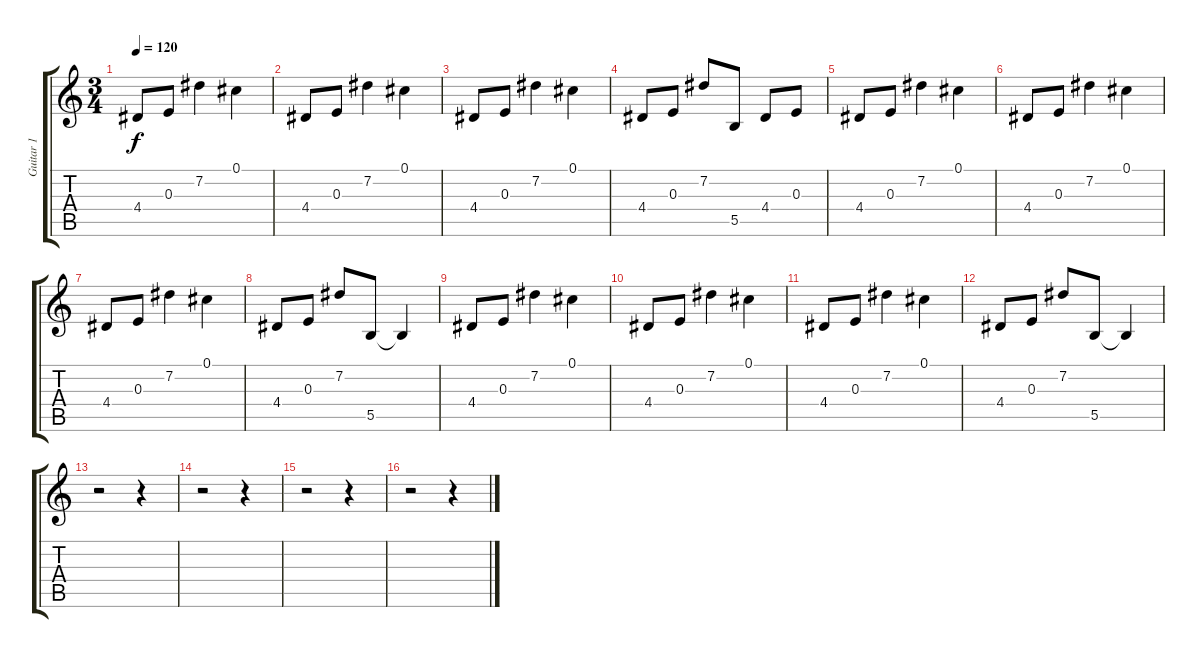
\track ("Guitar 1" "Guitar 1") {instrument electricguitarclean}
\staff {score tabs}
\tuning (Db4 Ab3 E3 B2 Gb2 Db2) {hide}
\ts (3 4)
\tempo 120
\clef g2
\ks c
4.4.8{dy f instrument electricguitarclean} 0.3.8 7.2.4 0.1.4 |
4.4.8 0.3.8 7.2.4 0.1.4 |
4.4.8 0.3.8 7.2.4 0.1.4 |
4.4.8 0.3.8 7.2.8 5.5.8 4.4.8 0.3.8 |
4.4.8 0.3.8 7.2.4 0.1.4 |
4.4.8 0.3.8 7.2.4 0.1.4 |
4.4.8 0.3.8 7.2.4 0.1.4 |
4.4.8 0.3.8 7.2.8 5.5.8 5.5{t}.4 |
4.4.8 0.3.8 7.2.4 0.1.4 |
4.4.8 0.3.8 7.2.4 0.1.4 |
4.4.8 0.3.8 7.2.4 0.1.4 |
4.4.8 0.3.8 7.2.8 5.5.8 5.5{t}.4 |
r.2 r.4 |
r.2 r.4 |
r.2 r.4 |
r.2 r.4
